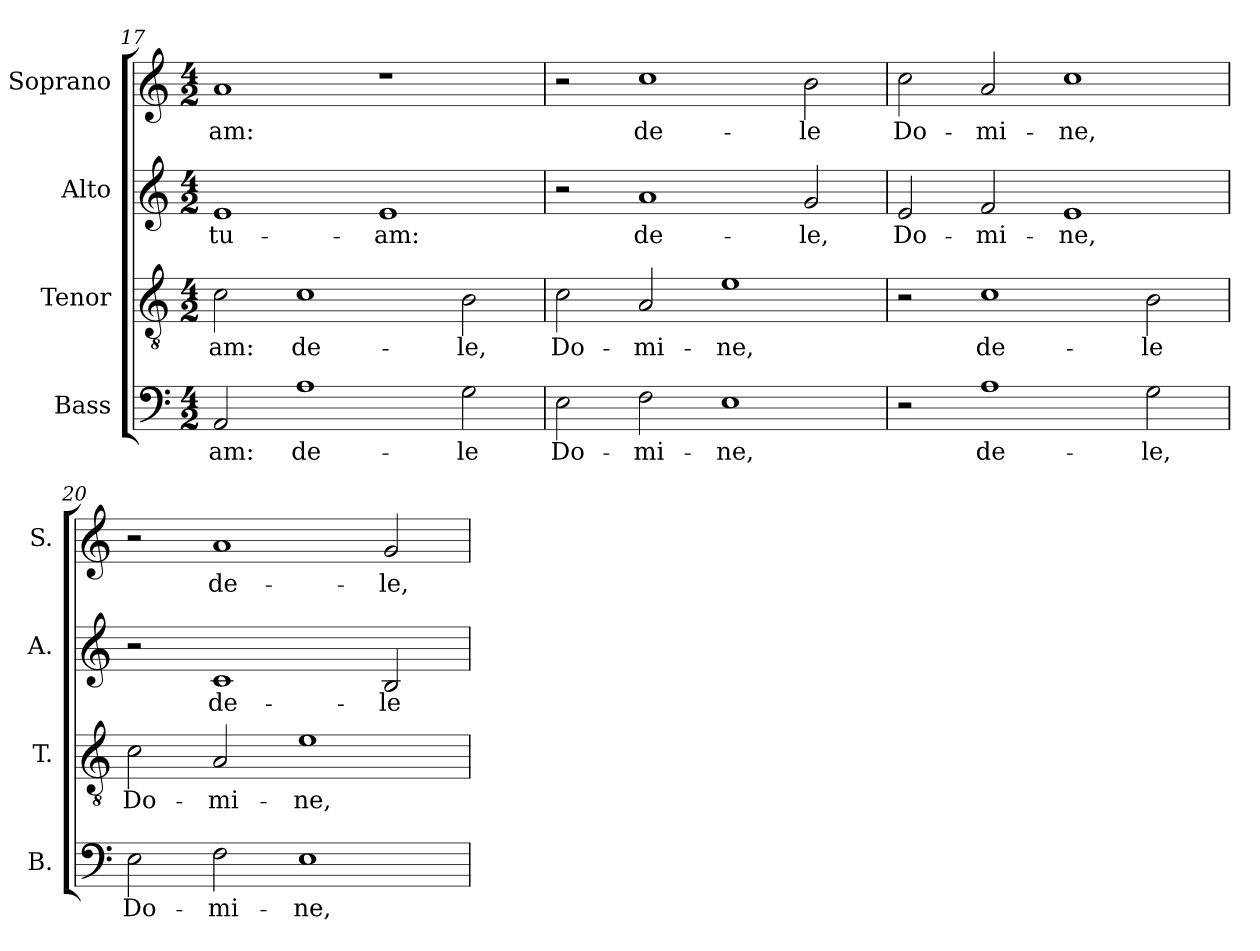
**kern	**text	**kern	**text	**kern	**text	**kern	**text
*part4	*part4	*part3	*part3	*part2	*part2	*part1	*part1
*staff4	*staff4	*staff3	*staff3	*staff2	*staff2	*staff1	*staff1
*I"Bass	*	*I"Tenor	*	*I"Alto	*	*I"Soprano	*
*I'B.	*	*I'T.	*	*I'A.	*	*I'S.	*
*clefF4	*	*clefGv2	*	*clefG2	*	*clefG2	*
*	*	*ITrd7c12	*	*	*	*	*
*k[]	*	*k[]	*	*k[]	*	*k[]	*
*C:	*	*C:	*	*C:	*	*C:	*
*M4/2	*	*M4/2	*	*M4/2	*	*M4/2	*
=17	=17	=17	=17	=17	=17	=17	=17
!	!LO:LY:b:color=#000000	!	!	!	!	!	!
!	!	!	!LO:LY:b:color=#000000	!	!	!	!
!	!	!	!	!	!LO:LY:b:color=#000000	!	!
!	!	!	!	!	!	!	!LO:LY:b:color=#000000
2AAi/	-am:	2Ci\	-am:	1ei	tu-	1ai	-am:
!	!LO:LY:b:color=#000000	!	!	!	!	!	!
!	!	!	!LO:LY:b:color=#000000	!	!	!	!
1Ai	de-	1Ci	de-	.	.	.	.
!	!	!	!	!	!LO:LY:b:color=#000000	!	!
.	.	.	.	1ei	-am:	1r	.
!	!LO:LY:b:color=#000000	!	!	!	!	!	!
!	!	!	!LO:LY:b:color=#000000	!	!	!	!
2Gi\	-le	2BBi\	-le,	.	.	.	.
=18	=18	=18	=18	=18	=18	=18	=18
!	!LO:LY:b:color=#000000	!	!	!	!	!	!
!	!	!	!LO:LY:b:color=#000000	!	!	!	!
2Ei\	Do-	2Ci\	Do-	2r	.	2r	.
!	!LO:LY:b:color=#000000	!	!	!	!	!	!
!	!	!	!LO:LY:b:color=#000000	!	!	!	!
!	!	!	!	!	!LO:LY:b:color=#000000	!	!
!	!	!	!	!	!	!	!LO:LY:b:color=#000000
2Fi\	-mi-	2AAi/	-mi-	1ai	de-	1cci	de-
!	!LO:LY:b:color=#000000	!	!	!	!	!	!
!	!	!	!LO:LY:b:color=#000000	!	!	!	!
1Ei	-ne,	1Ei	-ne,	.	.	.	.
!	!	!	!	!	!LO:LY:b:color=#000000	!	!
!	!	!	!	!	!	!	!LO:LY:b:color=#000000
.	.	.	.	2gi/	-le,	2bi\	-le
!!LO:PB:g=z
=19	=19	=19	=19	=19	=19	=19	=19
!	!	!	!	!	!LO:LY:b:color=#000000	!	!
!	!	!	!	!	!	!	!LO:LY:b:color=#000000
2r	.	2r	.	2ei/	Do-	2cci\	Do-
!	!LO:LY:b:color=#000000	!	!	!	!	!	!
!	!	!	!LO:LY:b:color=#000000	!	!	!	!
!	!	!	!	!	!LO:LY:b:color=#000000	!	!
!	!	!	!	!	!	!	!LO:LY:b:color=#000000
1Ai	de-	1Ci	de-	2fi/	-mi-	2ai/	-mi-
!	!	!	!	!	!LO:LY:b:color=#000000	!	!
!	!	!	!	!	!	!	!LO:LY:b:color=#000000
.	.	.	.	1ei	-ne,	1cci	-ne,
!	!LO:LY:b:color=#000000	!	!	!	!	!	!
!	!	!	!LO:LY:b:color=#000000	!	!	!	!
2Gi\	-le,	2BBi\	-le	.	.	.	.
=20	=20	=20	=20	=20	=20	=20	=20
!	!LO:LY:b:color=#000000	!	!	!	!	!	!
!	!	!	!LO:LY:b:color=#000000	!	!	!	!
2Ei\	Do-	2Ci\	Do-	2r	.	2r	.
!	!LO:LY:b:color=#000000	!	!	!	!	!	!
!	!	!	!LO:LY:b:color=#000000	!	!	!	!
!	!	!	!	!	!LO:LY:b:color=#000000	!	!
!	!	!	!	!	!	!	!LO:LY:b:color=#000000
2Fi\	-mi-	2AAi/	-mi-	1ci	de-	1ai	de-
!	!LO:LY:b:color=#000000	!	!	!	!	!	!
!	!	!	!LO:LY:b:color=#000000	!	!	!	!
1Ei	-ne,	1Ei	-ne,	.	.	.	.
!	!	!	!	!	!LO:LY:b:color=#000000	!	!
!	!	!	!	!	!	!	!LO:LY:b:color=#000000
.	.	.	.	2Bi/	-le	2gi/	-le,
=	=	=	=	=	=	=	=
*-	*-	*-	*-	*-	*-	*-	*-
